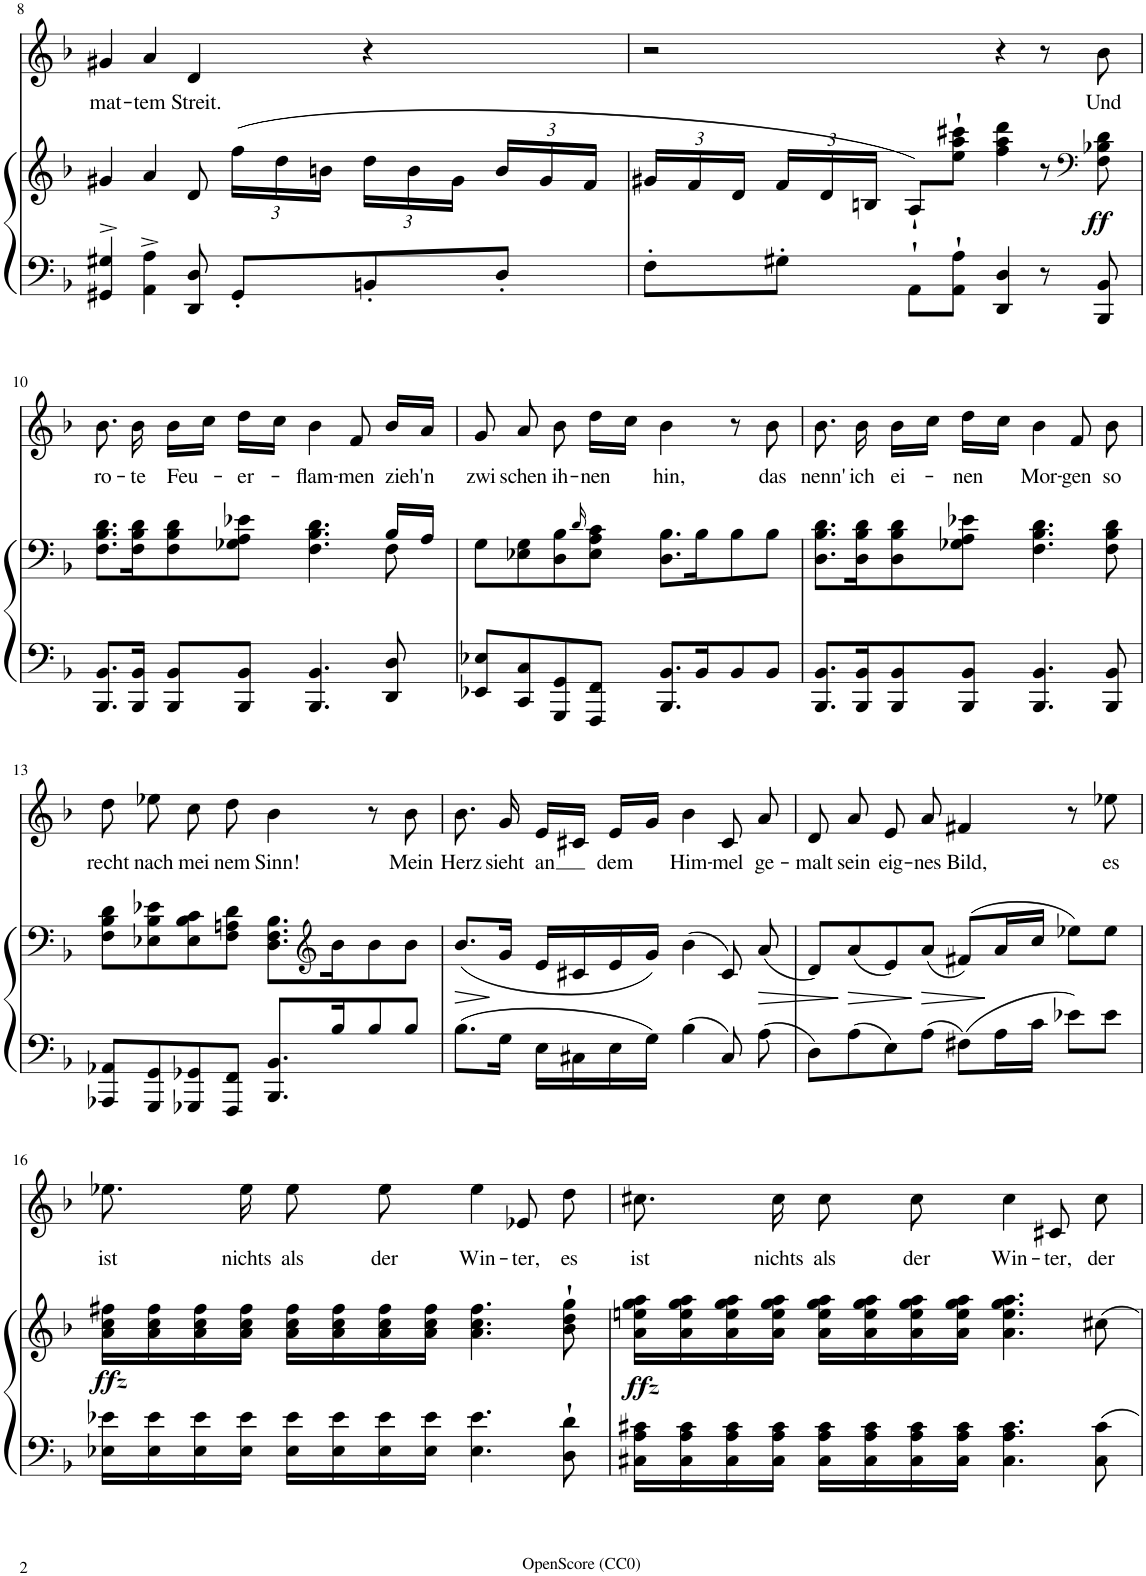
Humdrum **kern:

**kern	**kern	**dynam	**kern	**text
*part2	*part2	*part2	*part1	*part1
*staff3	*staff2	*staff2/3	*staff1	*staff1
*I"Pianoforte	*	*	*I"Singstimme Voice	*
*I'Pno	*	*	*	*
!!LO:PB:g=z
*clefF4	*clefG2	*	*clefG2	*
*k[b-]	*k[b-]	*	*k[b-]	*
*M4/4	*M4/4	*	*M4/4	*
*met(c)	*met(c)	*	*met(c)	*
=8	=8	=8	=8	=8
!	!	!	!	!LO:LY:b
4GG#X/^> 4G#X/^>	4g#X/	.	4g#X/	mat-
!	!	!	!	!LO:LY:b
4AA\^ 4A\^	4a/	.	4a/	-tem
!	!	!	!	!LO:LY:b
8DD/ 8D/	8d/	.	4d/	Streit.
*	*Xbrackettup	*	*	*
8GG#'/L	(24ff\LL	.	.	.
.	24dd\	.	.	.
.	24bn\JJ	.	.	.
8BBn'/	24dd\LL	.	4r	.
.	24b\	.	.	.
.	24g#\JJ	.	.	.
8D'/J	24b/LL	.	.	.
.	24g#/	.	.	.
.	24f/JJ	.	.	.
=9	=9	=9	=9	=9
8F'\L	24g#X/LL	.	2r	.
.	24f/	.	.	.
.	24d/JJ	.	.	.
8G#X'\J	24f/LL	.	.	.
.	24d/	.	.	.
.	24Bn/JJ	.	.	.
8AA`\L	8A`/L)	.	.	.
8AA\` 8A\`J	8ee\` 8aa\` 8ccc#X\`J	.	.	.
4DD/ 4D/	4ff\ 4aa\ 4ddd\	.	4r	.
8r	8r	.	8r	.
*	*clefF4	*	*	*
!	!	!LO:DY:a=2	!	!LO:LY:b
8BBB-/ 8BB-/	8F\ 8B-X\ 8d\	ff	8b-\	Und
!!LO:LB:g=z
=10	=10	=10	=10	=10
*	*^	*	*	*
!	!	!	!	!	!LO:LY:b
8.BBB-/ 8.BB-/L	8.F\ 8.B-\ 8.d\L	2ryy	.	8.b-\	ro-
!	!	!	!	!	!LO:LY:b
16BBB-/ 16BB-/Jk	16F\ 16B-\ 16d\K	.	.	16b-\	-te
!	!	!	!	!	!LO:LY:b
8BBB-/ 8BB-/L	8F\ 8B-\ 8d\	.	.	16b-\LL	Feu-
.	.	.	.	16cc\JJ	.
!	!	!	!	!	!LO:LY:b
8BBB-/ 8BB-/J	8G-X\ 8A\ 8e-X\J	.	.	16dd\LL	-er-
.	.	.	.	16cc\JJ	.
!	!	!	!	!	!LO:LY:b
4.BBB-/ 4.BB-/	4.F\ 4.B-\ 4.d\	4ryy	.	4b-\	-flam-
!	!	!	!	!	!LO:LY:b
.	.	8ryy	.	8f/	-men
!	!	!	!	!	!LO:LY:b
8DD/ 8D/	16B-/LL	8F\	.	16b-/LL	zieh'n
.	16A/JJ	.	.	16a/JJ	.
*	*v	*v	*	*	*
=11	=11	=11	=11	=11
!	!	!	!	!LO:LY:b
8EE-X/ 8E-X/L	8G\L	.	8g/	zwi-
!	!	!	!	!LO:LY:b
8CC/ 8C/	8E-X\ 8G\	.	8a/	-schen
!	!	!	!	!LO:LY:b
8GGG/ 8GG/	8D\ 8B-\	.	8b-\	ih-
.	16qd/	.	.	.
!	!	!	!	!LO:LY:b
8FFF/ 8FF/J	8E-\ 8A\ 8c\J	.	16dd\LL	-nen
.	.	.	16cc\JJ	.
!	!	!	!	!LO:LY:b
8.BBB-/ 8.BB-/L	8.D\ 8.B-\L	.	4b-\	hin,
16BB-/K	16B-\K	.	.	.
8BB-/	8B-\	.	8r	.
!	!	!	!	!LO:LY:b
8BB-/J	8B-\J	.	8b-\	das
=12	=12	=12	=12	=12
!	!	!	!	!LO:LY:b
8.BBB-/ 8.BB-/L	8.D\ 8.B-\ 8.d\L	.	8.b-\	nenn'
!	!	!	!	!LO:LY:b
16BBB-/ 16BB-/K	16D\ 16B-\ 16d\K	.	16b-\	ich
!	!	!	!	!LO:LY:b
8BBB-/ 8BB-/	8D\ 8B-\ 8d\	.	16b-\LL	ei-
.	.	.	16cc\JJ	.
!	!	!	!	!LO:LY:b
8BBB-/ 8BB-/J	8G-X\ 8A\ 8e-X\J	.	16dd\LL	-nen
.	.	.	16cc\JJ	.
!	!	!	!	!LO:LY:b
4.BBB-/ 4.BB-/	4.F\ 4.B-\ 4.d\	.	4b-\	Mor-
!	!	!	!	!LO:LY:b
.	.	.	8f/	-gen
!	!	!	!	!LO:LY:b
8BBB-/ 8BB-/	8F\ 8B-\ 8d\	.	8b-\	so
!!LO:LB:g=z
=13	=13	=13	=13	=13
!	!	!	!	!LO:LY:b
8AAA-X/ 8AA-X/L	8F\ 8B-\ 8d\L	.	8dd\	recht
!	!	!	!	!LO:LY:b
8GGG/ 8GG/	8E-X\ 8B-\ 8e-X\	.	8ee-X\	nach
!	!	!	!	!LO:LY:b
8GGG-X/ 8GG-X/	8E-\ 8B-\ 8c\	.	8cc\	mei-
!	!	!	!	!LO:LY:b
8FFF/ 8FF/J	8F\ 8An\ 8d\J	.	8dd\	-nem
!	!	!	!	!LO:LY:b
8.BBB-/ 8.BB-/L	8.D\ 8.F\ 8.B-\L	.	4b-\	Sinn!
*	*clefG2	*	*	*
16B-/K	16b-\K	.	.	.
8B-/	8b-\	.	8r	.
!	!	!	!	!LO:LY:b
8B-/J	8b-\J	.	8b-\	Mein
=14	=14	=14	=14	=14
!	!	!LO:HP:b	!	!LO:LY:b
8.B-\L	(8.b-/L	>	8.b-\	Herz
!	!	!	!	!LO:LY:b
16G\Jk	16g/Jk	]	16g/	sieht
!	!	!	!	!LO:LY:b
16E\LL	16e/LL	.	16e/LL	an
16C#X\	16c#X/	.	16c#X/JJ	.
!	!	!	!	!LO:LY:b
16E\	16e/	.	16e/LL	dem
16G\JJ	16g/JJ)	.	16g/JJ	.
!	!	!	!	!LO:LY:b
4B-\	(4b-\	.	4b-\	Him-
!	!	!	!	!LO:LY:b
8C#/	8c#/)	.	8c#/	-mel
!	!	!LO:HP:b	!	!LO:LY:b
8A\	(8a/	>	8a/	ge-
=15	=15	=15	=15	=15
!	!	!	!	!LO:LY:b
8D\L	8d/L)	.	8d/	-malt
!	!	!LO:HP:n=1:b	!	!LO:LY:b
8A\	(8a/	] >	8a/	sein
!	!	!	!	!LO:LY:b
8E\	8e/)	.	8e/	eig-
!	!	!LO:HP:n=1:b	!	!LO:LY:b
8A\J	(8a/J	] >	8a/	-nes
!	!	!	!	!LO:LY:b
8F#X\L	(8f#X/L)	.	4f#X/	Bild,
16A\L	16a/L	]	.	.
16c\JJ	16cc/JJ	.	.	.
8e-X\L	8ee-X\L)	.	8r	.
!	!	!	!	!LO:LY:b
8e-\J	8ee-\J	.	8ee-X\	es
!!LO:LB:g=z
=16	=16	=16	=16	=16
!	!	!LO:DY:b	!	!LO:LY:b
16E-X\ 16e-X\LL	16a\ 16cc\ 16ff#X\LL	other-dynamics	8.ee-X\	ist
16E-\ 16e-\	16a\ 16cc\ 16ff#\	.	.	.
16E-\ 16e-\	16a\ 16cc\ 16ff#\	.	.	.
!	!	!	!	!LO:LY:b
16E-\ 16e-\JJ	16a\ 16cc\ 16ff#\JJ	.	16ee-\	nichts
!	!	!	!	!LO:LY:b
16E-\ 16e-\LL	16a\ 16cc\ 16ff#\LL	.	8ee-\	als
16E-\ 16e-\	16a\ 16cc\ 16ff#\	.	.	.
!	!	!	!	!LO:LY:b
16E-\ 16e-\	16a\ 16cc\ 16ff#\	.	8ee-\	der
16E-\ 16e-\JJ	16a\ 16cc\ 16ff#\JJ	.	.	.
!	!	!	!	!LO:LY:b
4.E-\ 4.e-\	4.a\ 4.cc\ 4.ff#\	.	4ee-\	Win-
!	!	!	!	!LO:LY:b
.	.	.	8e-X/	-ter,
!	!	!	!	!LO:LY:b
8D\` 8d\`	8b-\` 8dd\` 8gg\`	.	8dd\	es
=17	=17	=17	=17	=17
!	!	!LO:DY:b	!	!LO:LY:b
16C#X\ 16A\ 16c#X\LL	16a\ 16een\ 16gg\ 16aa\LL	other-dynamics	8.cc#X\	ist
16C#\ 16A\ 16c#\	16a\ 16ee\ 16gg\ 16aa\	.	.	.
16C#\ 16A\ 16c#\	16a\ 16ee\ 16gg\ 16aa\	.	.	.
!	!	!	!	!LO:LY:b
16C#\ 16A\ 16c#\JJ	16a\ 16ee\ 16gg\ 16aa\JJ	.	16cc#\	nichts
!	!	!	!	!LO:LY:b
16C#\ 16A\ 16c#\LL	16a\ 16ee\ 16gg\ 16aa\LL	.	8cc#\	als
16C#\ 16A\ 16c#\	16a\ 16ee\ 16gg\ 16aa\	.	.	.
!	!	!	!	!LO:LY:b
16C#\ 16A\ 16c#\	16a\ 16ee\ 16gg\ 16aa\	.	8cc#\	der
16C#\ 16A\ 16c#\JJ	16a\ 16ee\ 16gg\ 16aa\JJ	.	.	.
!	!	!	!	!LO:LY:b
4.C#\ 4.A\ 4.c#\	4.a\ 4.ee\ 4.gg\ 4.aa\	.	4cc#\	Win-
!	!	!	!	!LO:LY:b
.	.	.	8c#X/	-ter,
!	!	!	!	!LO:LY:b
8C#\ 8c#\	8cc#X\	.	8cc#\	der
=	=	=	=	=
*-	*-	*-	*-	*-
